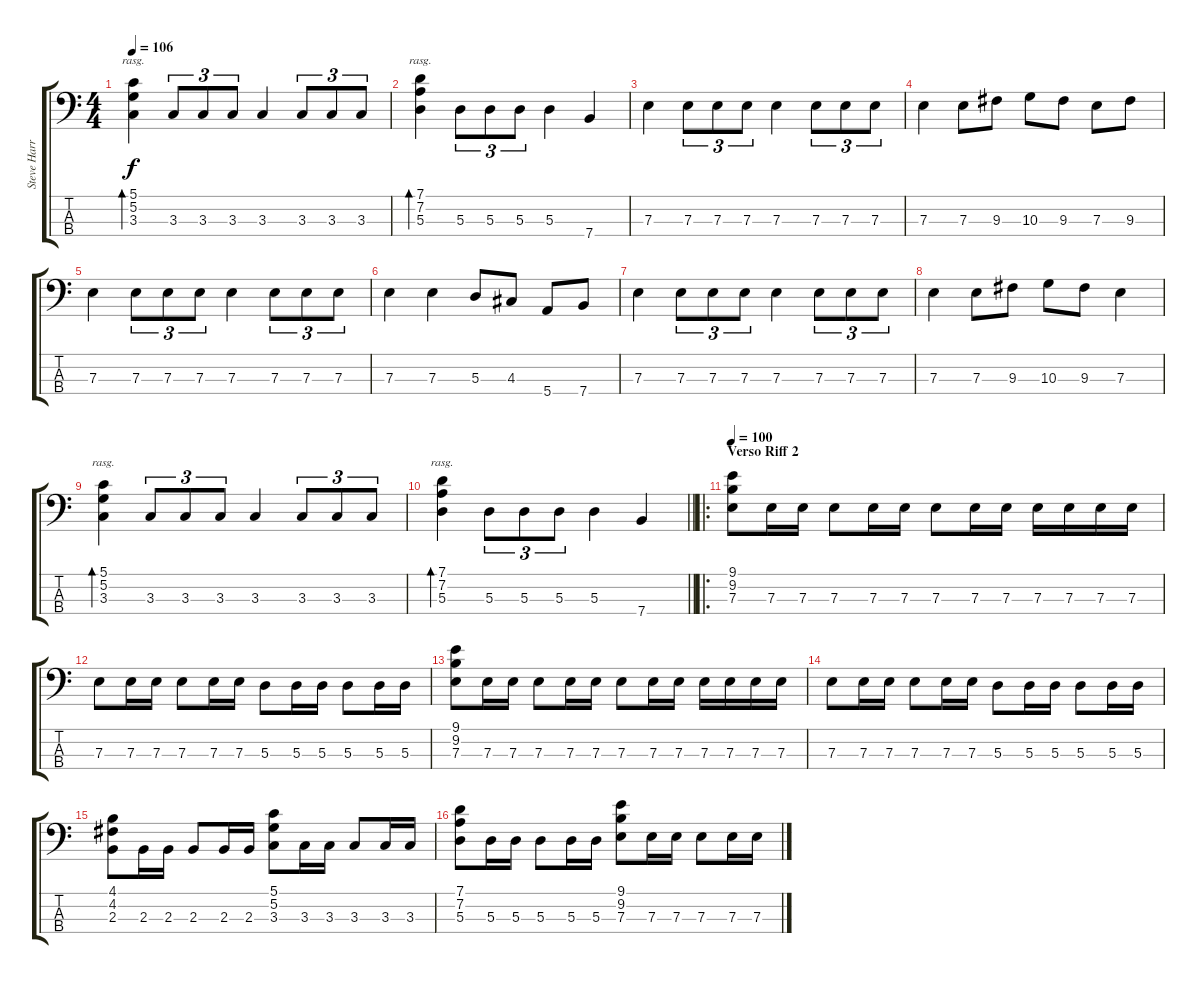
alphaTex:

\track ("Steve Harris" "Steve Harr") {instrument electricbassfinger}
\staff {score tabs}
\tuning (G2 D2 A1 E1) {hide}
\ts (4 4)
\tempo 106
\clef f4
\ks c
(5.1 5.2 3.3).4{bd 120 rasg ii dy f} 3.3.8{tu (3 2)} 3.3.8{tu (3 2)} 3.3.8{tu (3 2)} 3.3.4 3.3.8{tu (3 2)} 3.3.8{tu (3 2)} 3.3.8{tu (3 2)} |
(7.1 7.2 5.3).4{bd 120 rasg ii} 5.3.8{tu (3 2)} 5.3.8{tu (3 2)} 5.3.8{tu (3 2)} 5.3.4 7.4.4 |
7.3.4 7.3.8{tu (3 2)} 7.3.8{tu (3 2)} 7.3.8{tu (3 2)} 7.3.4 7.3.8{tu (3 2)} 7.3.8{tu (3 2)} 7.3.8{tu (3 2)} |
7.3.4 7.3.8 9.3.8 10.3.8 9.3.8 7.3.8 9.3.8 |
7.3.4 7.3.8{tu (3 2)} 7.3.8{tu (3 2)} 7.3.8{tu (3 2)} 7.3.4 7.3.8{tu (3 2)} 7.3.8{tu (3 2)} 7.3.8{tu (3 2)} |
7.3.4 7.3.4 5.3.8 4.3.8 5.4.8 7.4.8 |
7.3.4 7.3.8{tu (3 2)} 7.3.8{tu (3 2)} 7.3.8{tu (3 2)} 7.3.4 7.3.8{tu (3 2)} 7.3.8{tu (3 2)} 7.3.8{tu (3 2)} |
7.3.4 7.3.8 9.3.8 10.3.8 9.3.8 7.3.4 |
(5.1 5.2 3.3).4{bd 120 rasg ii} 3.3.8{tu (3 2)} 3.3.8{tu (3 2)} 3.3.8{tu (3 2)} 3.3.4 3.3.8{tu (3 2)} 3.3.8{tu (3 2)} 3.3.8{tu (3 2)} |
\barLineRight lightlight
(7.1 7.2 5.3).4{bd 120 rasg ii} 5.3.8{tu (3 2)} 5.3.8{tu (3 2)} 5.3.8{tu (3 2)} 5.3.4 7.4.4 |
\ro
\section ("" "Verso Riff 2")
\tempo 100
(9.1 9.2 7.3).8 7.3.16 7.3.16 7.3.8 7.3.16 7.3.16 7.3.8 7.3.16 7.3.16 7.3.16 7.3.16 7.3.16 7.3.16 |
7.3.8 7.3.16 7.3.16 7.3.8 7.3.16 7.3.16 5.3.8 5.3.16 5.3.16 5.3.8 5.3.16 5.3.16 |
(9.1 9.2 7.3).8 7.3.16 7.3.16 7.3.8 7.3.16 7.3.16 7.3.8 7.3.16 7.3.16 7.3.16 7.3.16 7.3.16 7.3.16 |
7.3.8 7.3.16 7.3.16 7.3.8 7.3.16 7.3.16 5.3.8 5.3.16 5.3.16 5.3.8 5.3.16 5.3.16 |
(4.1 4.2 2.3).8 2.3.16 2.3.16 2.3.8 2.3.16 2.3.16 (5.1 5.2 3.3).8 3.3.16 3.3.16 3.3.8 3.3.16 3.3.16 |
(7.1 7.2 5.3).8 5.3.16 5.3.16 5.3.8 5.3.16 5.3.16 (9.1 9.2 7.3).8 7.3.16 7.3.16 7.3.8 7.3.16 7.3.16
